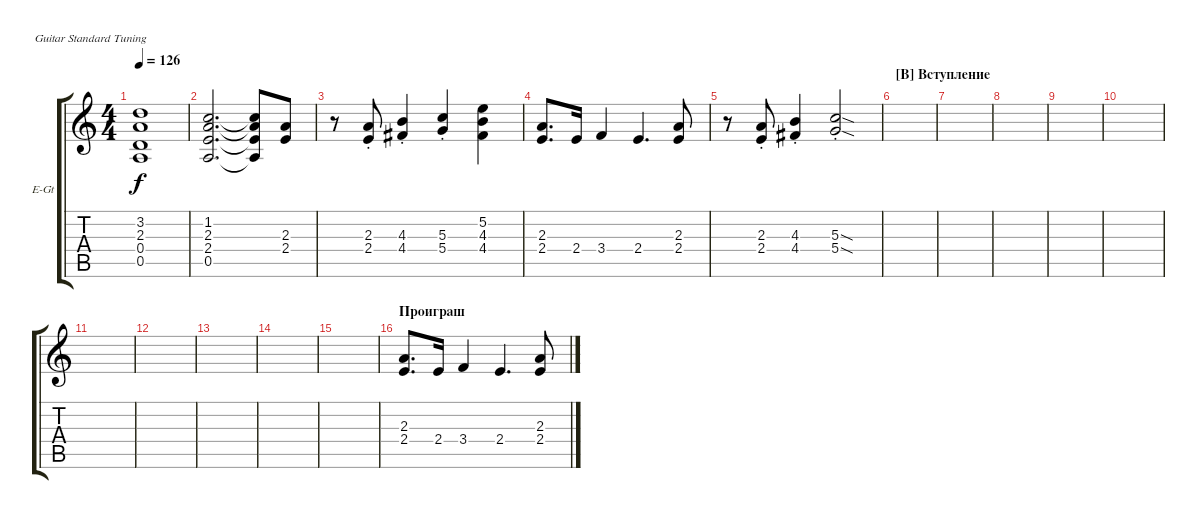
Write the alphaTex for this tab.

\defaultSystemsLayout 4
\bracketExtendMode groupsimilarinstruments
\firstSystemTrackNameOrientation horizontal
\otherSystemsTrackNameOrientation horizontal
\track ("Г. Каспарян" "E-Gt") {instrument overdrivenguitar}
\staff {score tabs}
\tuning (E4 B3 G3 D3 A2 E2)
\ts (4 4)
\tempo 126
\clef g2
\ks c
(0.5 0.4 2.3 3.2).1{dy f} |
(2.4 2.3 1.2 0.5).2{d} (2.4{t} 2.3{t} 1.2{t} 0.5{t}).8 (2.4 2.3).8 |
r.8 (2.4{st} 2.3{st}).8 (4.4{st} 4.3{st}).4 (5.4{st} 5.3{st}).4 (4.3 5.2 4.4).4 |
(2.4 2.3).8{d} 2.4.16 3.4.4 2.4.4{d} (2.4 2.3).8 |
r.8 (2.4{st} 2.3{st}).8 (4.4{st} 4.3{st}).4 (5.4{sod st} 5.3{sod st}).2 |
\section ("B" "Вступление")
|
|
|
|
|
|
|
|
|
|
\section ("" "Проиграш")
(2.4 2.3).8{d} 2.4.16 3.4.4 2.4.4{d} (2.4 2.3).8
